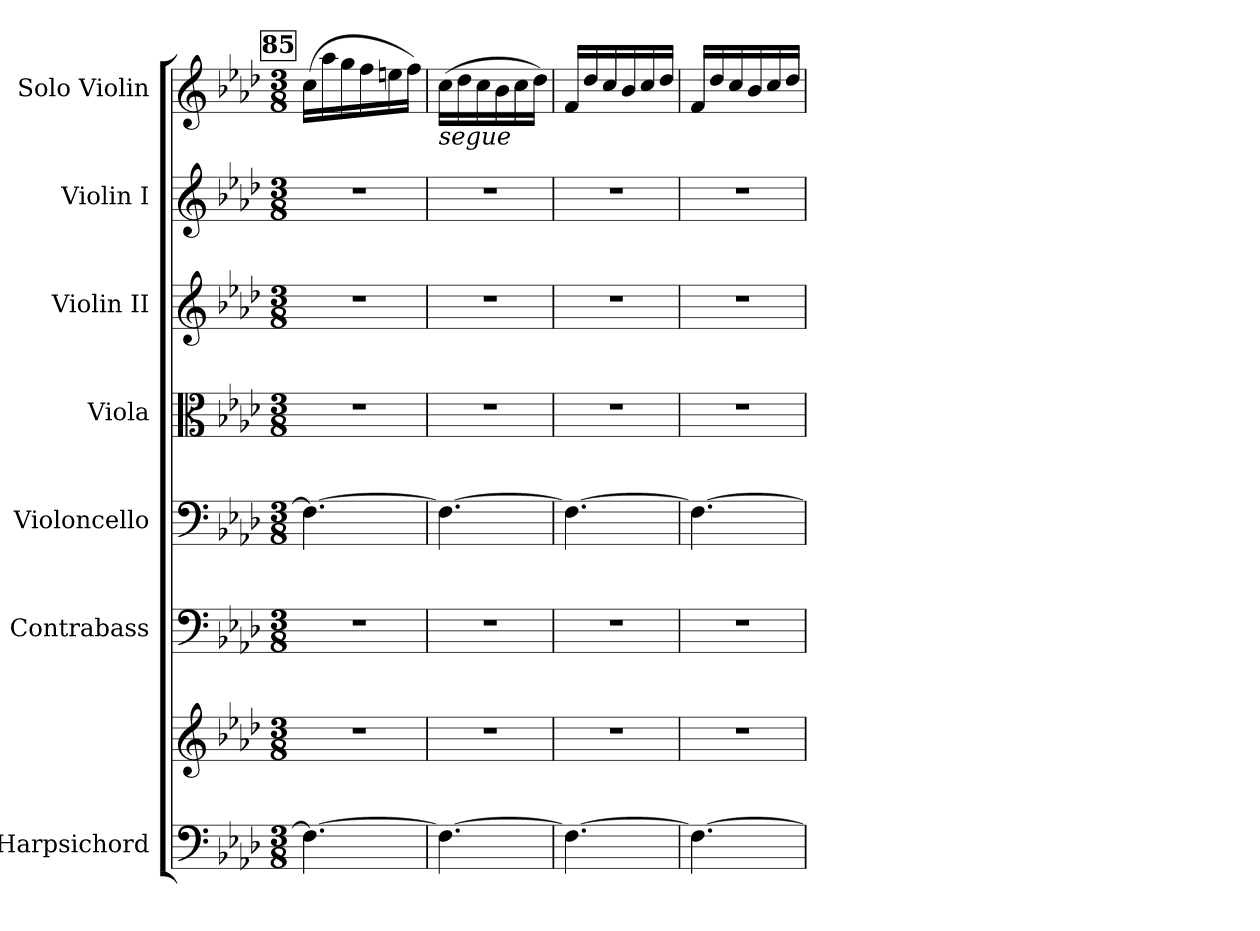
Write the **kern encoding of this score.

**kern	**kern	**kern	**kern	**kern	**kern	**kern	**kern
*part7	*part7	*part6	*part5	*part4	*part3	*part2	*part1
*staff8	*staff7	*staff6	*staff5	*staff4	*staff3	*staff2	*staff1
*I"Harpsichord	*	*I"Contrabass	*I"Violoncello	*I"Viola	*I"Violin II	*I"Violin I	*I"Solo Violin
*I'Hch.	*	*I'Cb.	*I'Vc.	*I'Vla.	*I'Vln. II	*I'Vln. I	*I'Vln.
*clefF4	*clefG2	*clefF4	*clefF4	*clefC3	*clefG2	*clefG2	*clefG2
*	*	*ITrd7c12	*	*	*	*	*
*k[b-e-a-d-]	*k[b-e-a-d-]	*k[b-e-a-d-]	*k[b-e-a-d-]	*k[b-e-a-d-]	*k[b-e-a-d-]	*k[b-e-a-d-]	*k[b-e-a-d-]
*M3/8	*M3/8	*M3/8	*M3/8	*M3/8	*M3/8	*M3/8	*M3/8
!!LO:REH:place=s1:a:B:fs=14:t=85
=85	=85	=85	=85	=85	=85	=85	=85
4.F\_	4.r	4.r	4.F\_	4.r	4.r	4.r	(>16cc\LL
.	.	.	.	.	.	.	16aa-\
.	.	.	.	.	.	.	16gg\
.	.	.	.	.	.	.	16ff\
.	.	.	.	.	.	.	16een\
.	.	.	.	.	.	.	16ff\JJ)
=86	=86	=86	=86	=86	=86	=86	=86
!	!	!	!	!	!	!	!LO:TX:b:i:t=segue
4.F\_	4.r	4.r	4.F\_	4.r	4.r	4.r	(>16cc\LL
.	.	.	.	.	.	.	16dd-\
.	.	.	.	.	.	.	16cc\
.	.	.	.	.	.	.	16b-\
.	.	.	.	.	.	.	16cc\
.	.	.	.	.	.	.	16dd-\JJ)
=87	=87	=87	=87	=87	=87	=87	=87
4.F\_	4.r	4.r	4.F\_	4.r	4.r	4.r	16f/LL
.	.	.	.	.	.	.	16dd-/
.	.	.	.	.	.	.	16cc/
.	.	.	.	.	.	.	16b-/
.	.	.	.	.	.	.	16cc/
.	.	.	.	.	.	.	16dd-/JJ
=88	=88	=88	=88	=88	=88	=88	=88
4.F\_	4.r	4.r	4.F\_	4.r	4.r	4.r	16f/LL
.	.	.	.	.	.	.	16dd-/
.	.	.	.	.	.	.	16cc/
.	.	.	.	.	.	.	16b-/
.	.	.	.	.	.	.	16cc/
.	.	.	.	.	.	.	16dd-/JJ
=	=	=	=	=	=	=	=
*-	*-	*-	*-	*-	*-	*-	*-
